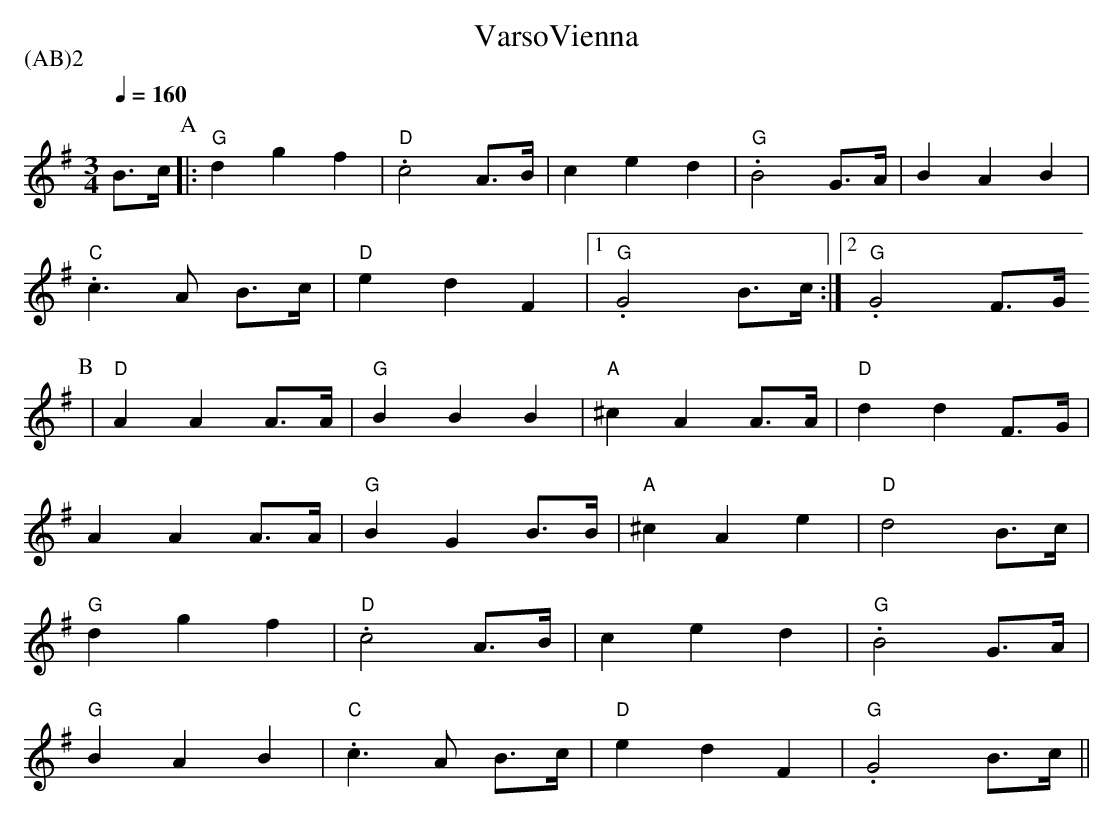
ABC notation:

X:1
T:VarsoVienna
P:(AB)2
M:3/4
L:1/8
Q:1/4=160
K:G
B>c \
P:A
|:  "G"  d2 g2 f2  |  "D"  .c4  A>B  |  c2 e2 d2   | "G" .B4 G>A  | B2 A2 B2  |
   "C"  .c3 A B>c  |  "D"  e2 d2 F2  |1 "G" .G4  B>c   :|2 "G" .G4 F>G
P:B
|   "D" A2 A2 A>A   | "G" B2 B2 B2  |  "A" ^c2 A2 A>A  | "D" d2 d2 F>G  |
    A2 A2 A>A       | "G" B2 G2 B>B |  "A" ^c2 A2 e2   | "D" d4  B>c |
   "G" d2 g2 f2  |  "D" .c4  A>B  |  c2 e2 d2  |   "G"  .B4  G>A |
   "G" B2 A2  B2  | "C" .c3  A  B>c  | "D" e2 d2 F2  |  "G" .G4  B>c   ||
